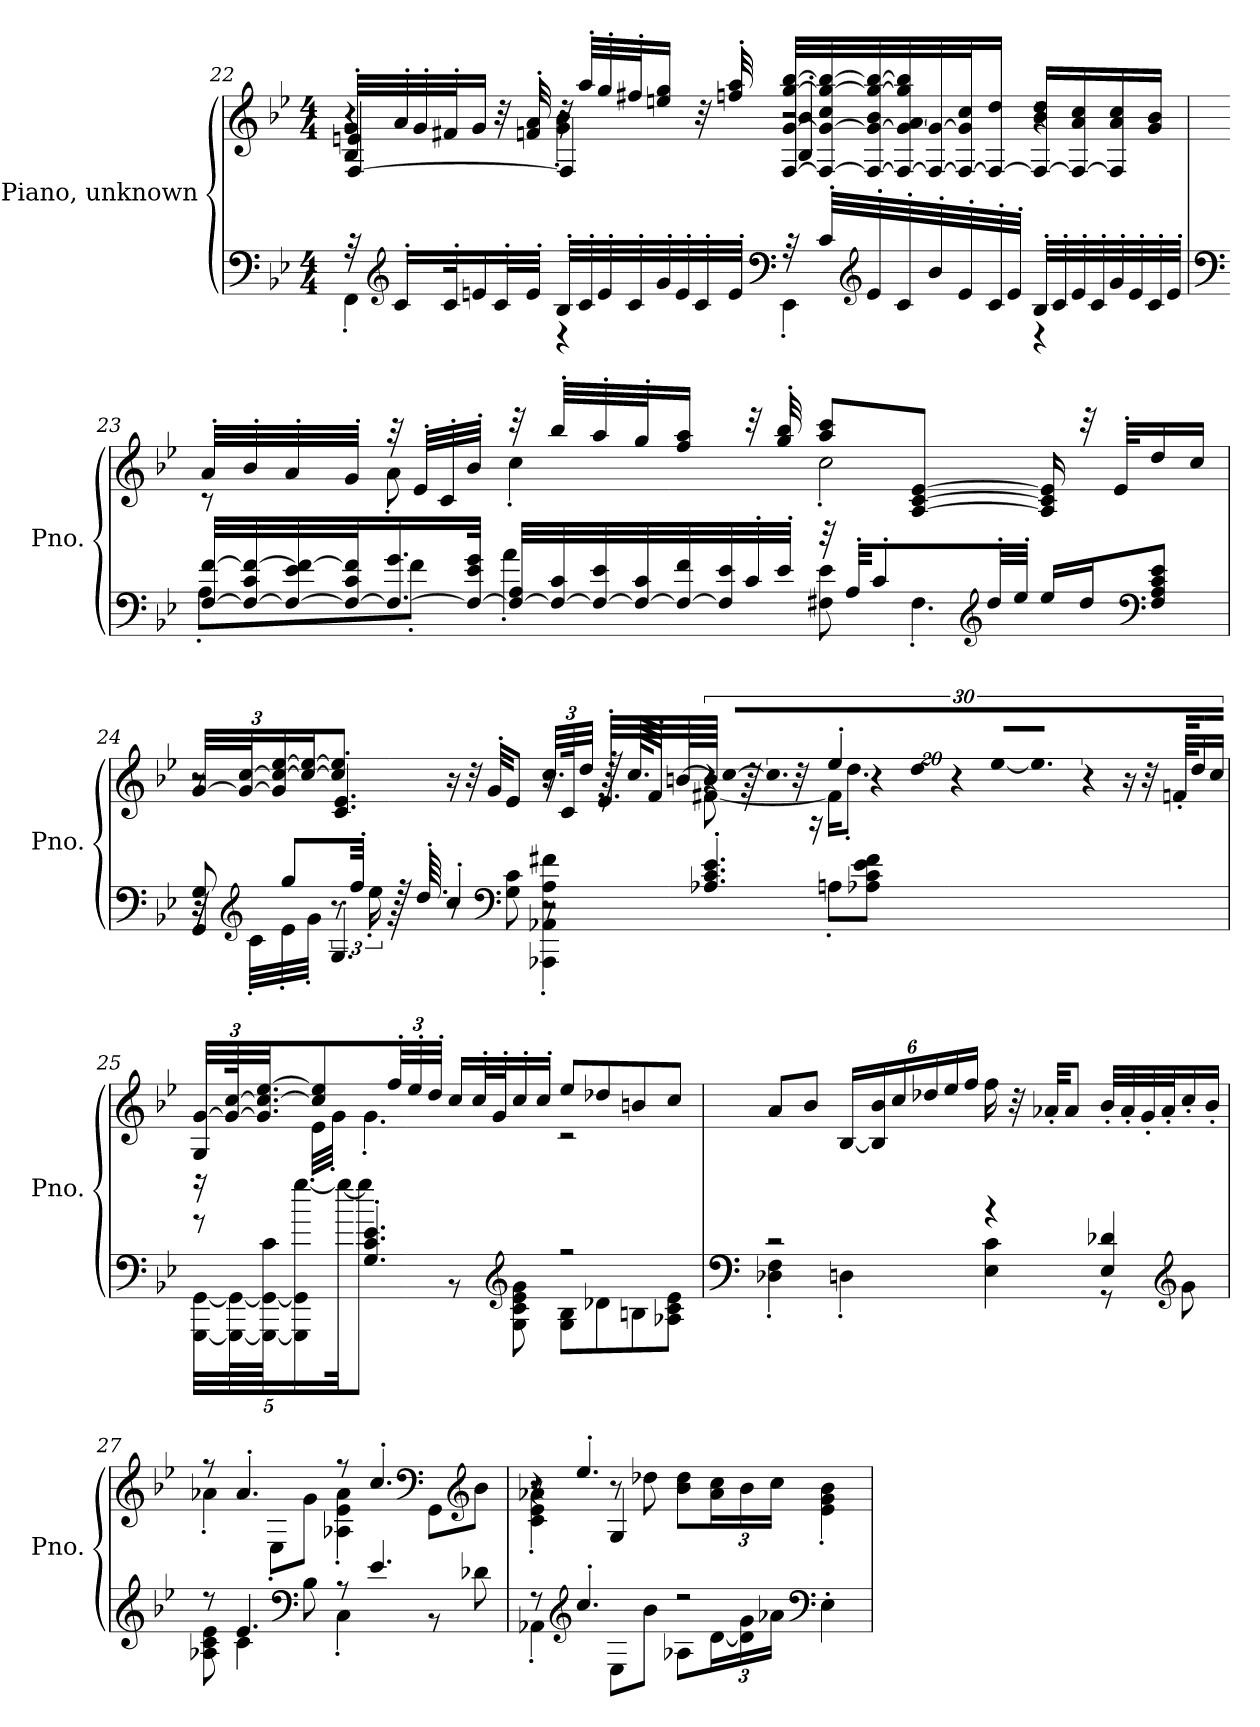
**kern	**kern
*part1	*part1
*staff2	*staff1
*I"Piano, unknown	*
*I'Pno.	*
!!LO:LB:g=z
*clefF4	*clefG2
*k[b-e-]	*k[b-e-]
*M4/4	*M4/4
=22	=22
*^	*^
*	*	*	*^
32r	4FF'\	32B-/' 32g/'LLL	4r	[4F/ 4en/
*clefG2	*	*	*	*
16c'/LL	.	32a'/	.	.
.	.	32g'/	.	.
32c'/K	.	32f#X'/J	.	.
16en/	.	16g/JJ	.	.
32c'/L	.	32r	.	.
32e'/JJJ	.	32fn/' 32a/'	.	.
32B-'/LLL	4r	32r	4g\' 4b-\'	4F/]
32c'/	.	32aa'/LLL	.	.
32e'/	.	32gg'/	.	.
32c'/	.	32ff#X'/J	.	.
32g'/	.	16een/ 16gg/JJ	.	.
32e'/	.	.	.	.
32c'/	.	32r	.	.
32e'/JJJ	.	32ffn/' 32aa/'	.	.
*clefF4	*	*	*	*
32r	4EE-'\	[32F/ [32g/ [32gg/ [32bb-/LLL	2r	4B-/' 4b-/'
32c'/LLL	.	32F/_ 32g/_ 32cc/ 32gg/_ 32bb-/_	.	.
*clefG2	*	*	*	*
32e'/	.	32F/_ 32g/_ 32b-/ 32gg/_ 32bb-/_	.	.
32c'/	.	32F/_ 32g/_ 32a/ 32gg/] 32bb-/]	.	.
32b-'/	.	32F/_ 32g/_	.	.
32e'/	.	32F/_ 32g/] 32cc/J	.	.
32c'/	.	16F/_ 16dd/JJ	.	.
32e'/JJJ	.	.	.	.
32B-'/LLL	4r	16F/_ 16b-/ 16dd/LL	.	4r
32c'/	.	.	.	.
32e'/	.	16F/_ 16a/ 16cc/	.	.
32c'/	.	.	.	.
32g'/	.	16F/] 16a/ 16cc/	.	.
32e'/	.	.	.	.
32c'/	.	16g/ 16b-/JJ	.	.
32e'/JJJ	.	.	.	.
*	*	*v	*v	*v
!!LO:LB:g=z
=23	=23	=23
*clefF4	*	*
*	*	*^
[32F/ [32f/LLL	8A'\L	32a'/LLL	8r
32F/_ 32c/ 32f/_	.	32b-'/	.
32F/_ 32e-/ 32f/_	.	32a'/	.
32F/_ 32c/ 32f/]J	.	32g'/JJJ	.
16.F/_ 16.g/	8f'\J	32r	8a'\
.	.	32e-'/LLL	.
.	.	32c'/	.
32F/_ 32e-/ 32g/JJk	.	32b-'/JJJ	.
32F/_ 32A/LLL	4a'\	32r	4cc'\
32F/_ 32c/	.	32bb-'/LLL	.
32F/_ 32e-/	.	32aa'/	.
32F/_ 32c/	.	32gg'/J	.
32F/_ 32f/	.	16ff/ 16aa/JJ	.
32F/] 32e-/	.	.	.
32c'/	.	32r	.
32e-'/JJJ	.	32gg/' 32bb-/'	.
32r	8F#X\ 8e-\	8aa/ 8ccc/L	2cc'\
32A'/KKL	.	.	.
8c'/	.	.	.
.	4.F#'\	[8A/ [8c/ [8e-/J	.
*clefG2	*	*	*
32dd'/LL	.	.	.
32ee-'/JJJ	.	.	.
16ee-/LL	.	16A/] 16c/] 16e-/]	.
16dd/J	.	32r	.
.	.	32e-'/KLL	.
*clefF4	*	*	*
8F#/ 8A/ 8c/ 8e-/J	.	16dd/	.
.	.	16cc/JJ	.
*	*	*v	*v
!!LO:LB:g=z
=24	=24	=24
*	*^	*
*	*	*	*Xbrackettup
*	*	*	*^
*	*	*	*	*^
16r	32r	8GG/ 8G/	[48g/LLL	2r	8r
.	.	.	48g/_ [48cc/J	.	.
*clefG2	*	*	*	*	*
.	32c'\LLL	.	.	.	.
.	.	.	24g/] 24cc/_ [24ee-/	.	.
8gg/L	32e-'\	.	.	.	.
.	.	.	24cc/_ 24ee-/_J	.	.
.	32g'\JJJ	.	.	.	.
.	12r	4.G'/	8cc/] 8ee-/]J	.	4.c/' 4.e-/'
32ff'/Jkk	.	.	.	.	.
.	24ee-'\	.	.	.	.
128r	.	.	.	.	.
64.dd'/	.	.	.	.	.
4cc'/	8r	.	16r	.	.
.	.	.	32r	.	.
.	.	.	32g'/KKL	.	.
*clefF4	*	*	*	*	*
.	8G\ 8c\	.	8e-/J	.	.
8r	4AAA-X\' 4AA-X\' 4A\' 4f#X\'	2r	48.cc/LLL	8r	16r
.	.	.	96c/K	.	.
.	.	.	48dd/JJJ	.	.
.	.	.	128r	.	32.e-'/LLL
.	.	.	64.cc/KLLL	.	.
.	.	.	32f'/JJJ	.	.
.	.	.	.	.	[64bn/L
*	*	*	*brackettup	*	*
!	!	!	!LO:N:vis=128	!	!
4.A-X/' 4.c/' 4.e-/'	.	.	1920%17r	[8f#X\	64b/JJJJ]
!	!	!	!LO:N:vis=256	!	!
.	.	.	[1920%17cc/KLLLL	.	.
.	.	.	.	.	64r
!	!	!	!LO:N:vis=64.	!	!
.	.	.	640%17cc/JJJJ]	.	.
.	.	.	.	.	32r
.	.	.	1920ryy	.	.
!	!	!	!LO:N:vis=128	!	!
.	.	.	1920%17r	.	.
!	!	!	!LO:N:vis=64	!	!
.	.	.	960%17dd/	.	.
.	.	.	.	.	16r
!	!	!	!LO:N:vis=128	!	!
.	.	.	1920%17r	.	.
!	!	!	!LO:N:vis=256	!	!
.	.	.	[1920%17ee-/KLLLL	.	.
!	!	!	!LO:N:vis=64.	!	!
.	.	.	640%17ee-/JJJJ]	.	.
.	.	.	1920ryy	.	.
!	!	!	!LO:N:vis=128	!	!
.	.	.	1920%17r	.	.
.	8An'\L	.	16r	16f#\KL]	4ee-'/
.	.	.	32r	8.dd'\J	.
.	.	.	32fn'/KLL	.	.
.	8A-X\ 8c\ 8e-\ 8f#\J	.	16dd/	.	.
.	.	.	16cc/JJ	.	.
*	*v	*v	*	*	*
*	*	*v	*v	*v
!!LO:PB:g=z
=25	=25	=25
*	*Xbrackettup	*Xbrackettup
*	*	*^
8r	[40GGG\ [40GG\LLL	48G/ [48g/LLL	16r
.	.	96g/_ [96cc/K	.
.	80GGG\_ 80GG\_L	.	.
.	.	48.g/] 48.cc/_ [48.ee-/JJ	.
.	80GGG\_ 80GG\_ 80c\JJ	.	.
.	20GGG\] 20GG\] [20gg\	.	.
.	.	8cc/] 8ee-/]	32e-'\LLL
.	.	.	32g'\JJJ
.	40gg\JK_	.	.
4.G/' 4.c/' 4.e-/'	8gg\J]	.	4.g'\
.	.	48ff'/LL	.
.	.	48ee-'/	.
.	.	48dd'/JJJ	.
.	8r	16cc/LL	.
.	.	32cc'/L	.
.	.	32g'/J	.
*clefG2	*	*	*
.	8G\ 8c\ 8e-\ 8g\	16cc'/	.
.	.	16cc'/JJ	.
2r	8G\ 8B-\L	8ee-/L	2r
.	8d-X\	8dd-X/	.
.	8Bn\	8bn/	.
.	8A-X\ 8c\ 8e-\J	8cc/J	.
*	*	*v	*v
!!LO:LB:g=z
=26	=26	=26
*clefF4	*	*
2r	4D-X\' 4F\'	8a/L
.	.	8b-/J
.	4Dn'\	[24B-/LL
.	.	24B-/] 24b-/
.	.	24cc/
.	.	24dd-X/
.	.	24ee-/
.	.	24ff/JJ
4r	4E-\ 4c\	16ff\
.	.	32r
.	.	32a-X'/KKL
.	.	8a-/J
4E-/ 4d-X/	8r	32b-'/LLL
.	.	32a-'/
.	.	32g'/
.	.	32a-'/J
*clefG2	*	*
.	8g\	16cc'/
.	.	16b-'/JJ
=27	=27	=27
*	*	*^
8r	8A-X\ 8c\ 8e-\	8r	4a-X'\
4.e-/	4c\	4.a-'/	.
.	.	.	8E-'\L
*clefF4	*	*	*
.	8B-\	.	8g\J
8r	4C'\	8r	4A-X\' 4e-\' 4a-\'
4.e-/	.	4.cc'/	.
*	*	*clefF4	*
.	8r	.	8GG\L
*	*	*clefG2	*
.	8d-X\	.	8b-\J
!!LO:LB:g=z
=28	=28	=28	=28
*	*	*	*^
8r	4AA-X'\	8r	4c\' 4e-\' 4a-X\'	4r
*clefG2	*	*	*	*
4.cc'/	.	4.ee-'/	.	.
.	8E-\L	.	8r	4G/
.	8b-\J	.	8dd-X\	.
2r	8A-X\L	2r	8b-\ 8dd-\L	2r
.	[24d\L	.	24a-\ 24cc\L	.
.	24d\] 24g\	.	24b-\	.
.	24a-X\JJ	.	24cc\JJ	.
*clefF4	*	*	*	*
.	4E-'\	.	4e-\' 4g\' 4b-\'	.
*v	*v	*	*	*
*	*v	*v	*v
=	=
*-	*-
